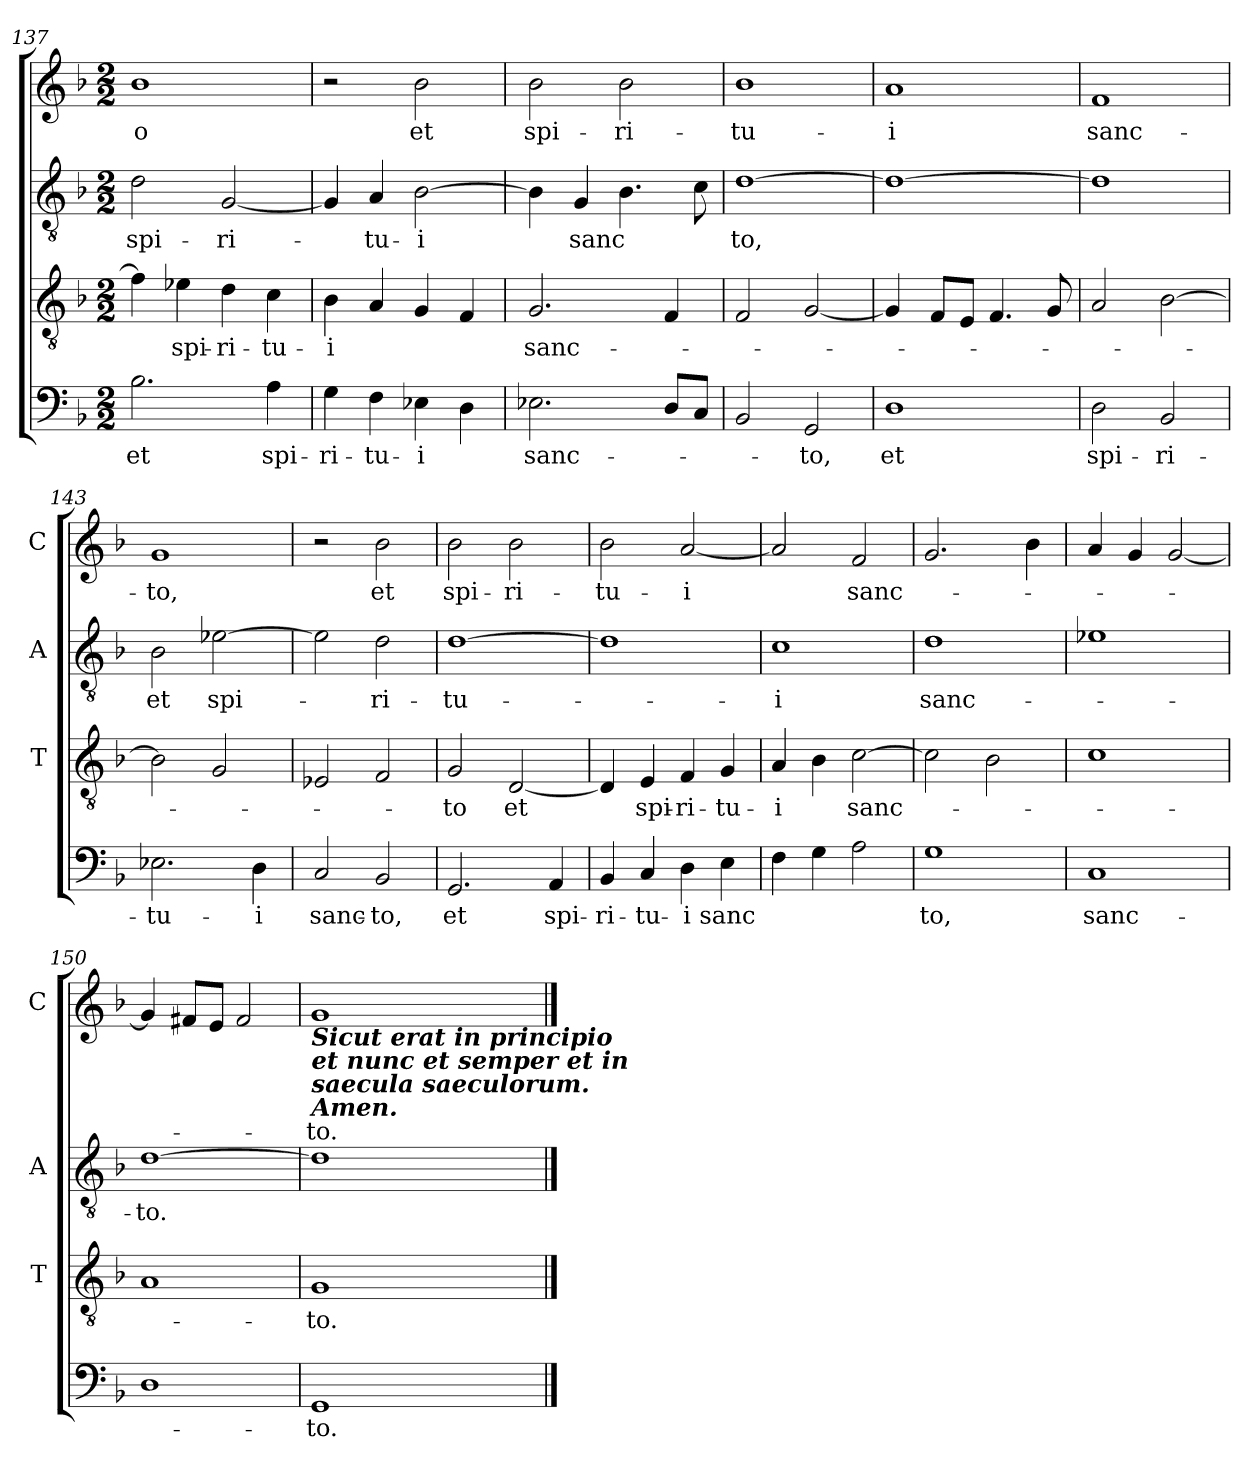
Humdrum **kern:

**kern	**text	**kern	**text	**kern	**text	**kern	**text
*part4	*part4	*part3	*part3	*part2	*part2	*part1	*part1
*staff4	*staff4	*staff3	*staff3	*staff2	*staff2	*staff1	*staff1
*	*	*I'T	*	*I'A	*	*I'C	*
*clefF4	*	*clefGv2	*	*clefGv2	*	*clefG2	*
*k[b-]	*	*k[b-]	*	*k[b-]	*	*k[b-]	*
*F:	*	*F:	*	*F:	*	*F:	*
*M2/2	*	*M2/2	*	*M2/2	*	*M2/2	*
=137	=137	=137	=137	=137	=137	=137	=137
!	!LO:LY:b	!	!	!	!LO:LY:b	!	!LO:LY:b
2.B-\	et	4f\]	.	2d\	spi-	1b-	-o
!	!	!	!LO:LY:b	!	!	!	!
.	.	4e-\	spi-	.	.	.	.
!	!	!	!LO:LY:b	!	!LO:LY:b	!	!
.	.	4d\	-ri-	[2G/	-ri-	.	.
!	!LO:LY:b	!	!LO:LY:b	!	!	!	!
4A\	spi-	4c\	-tu-	.	.	.	.
=138	=138	=138	=138	=138	=138	=138	=138
!	!LO:LY:b	!	!LO:LY:b	!	!	!	!
4G\	-ri-	4B-\	-i	4G/]	.	2r	.
!	!LO:LY:b	!	!	!	!LO:LY:b	!	!
4F\	-tu-	4A/	.	4A/	-tu-	.	.
!	!LO:LY:b	!	!	!	!LO:LY:b	!	!LO:LY:b
4E-X\	-i	4G/	.	[2B-\	-i	2b-\	et
4D\	.	4F/	.	.	.	.	.
=139	=139	=139	=139	=139	=139	=139	=139
!	!LO:LY:b	!	!LO:LY:b	!	!	!	!LO:LY:b
2.E-\	sanc-	2.G/	sanc-	4B-\]	.	2b-\	spi-
!	!	!	!	!	!LO:LY:b	!	!
.	.	.	.	4G/	sanc	.	.
!	!	!	!	!	!	!	!LO:LY:b
.	.	.	.	4.B-\	.	2b-\	-ri-
8D/L	.	4F/	.	.	.	.	.
8C/J	.	.	.	8c\	.	.	.
!!LO:LB:g=z
=140	=140	=140	=140	=140	=140	=140	=140
!	!	!	!	!	!LO:LY:b	!	!LO:LY:b
2BB-/	.	2F/	.	[1d	­to,	1b-	-­tu-
!	!LO:LY:b	!	!	!	!	!	!
2GG/	-to,	[2G/	.	.	.	.	.
=141	=141	=141	=141	=141	=141	=141	=141
!	!LO:LY:b	!	!	!	!	!	!LO:LY:b
1D	et	4G/]	.	1d_	.	1a	-i
.	.	8F/L	.	.	.	.	.
.	.	8E/J	.	.	.	.	.
.	.	4.F/	.	.	.	.	.
.	.	8G/	.	.	.	.	.
=142	=142	=142	=142	=142	=142	=142	=142
!	!LO:LY:b	!	!	!	!	!	!LO:LY:b
2D\	spi-	2A/	.	1d]	.	1f	sanc-
!	!LO:LY:b	!	!	!	!	!	!
2BB-/	-ri-	[2B-\	.	.	.	.	.
=143	=143	=143	=143	=143	=143	=143	=143
!	!LO:LY:b	!	!	!	!LO:LY:b	!	!LO:LY:b
2.E-\	-tu-	2B-\]	.	2B-\	et	1g	-to,
!	!	!	!	!	!LO:LY:b	!	!
.	.	2G/	.	[2e-\	spi-	.	.
!	!LO:LY:b	!	!	!	!	!	!
4D\	-i	.	.	.	.	.	.
=144	=144	=144	=144	=144	=144	=144	=144
!	!LO:LY:b	!	!	!	!	!	!
2C/	sanc-	2E-X/	.	2e-\]	.	2r	.
!	!LO:LY:b	!	!	!	!LO:LY:b	!	!LO:LY:b
2BB-/	-to,	2F/	.	2d\	-ri-	2b-\	et
=145	=145	=145	=145	=145	=145	=145	=145
!	!LO:LY:b	!	!LO:LY:b	!	!LO:LY:b	!	!LO:LY:b
2.GG/	et	2G/	-to	[1d	-tu-	2b-\	spi-
!	!	!	!LO:LY:b	!	!	!	!LO:LY:b
.	.	[2D/	et	.	.	2b-\	-ri-
!	!LO:LY:b	!	!	!	!	!	!
4AA/	spi-	.	.	.	.	.	.
=146	=146	=146	=146	=146	=146	=146	=146
!	!LO:LY:b	!	!	!	!	!	!LO:LY:b
4BB-/	-ri-	4D/]	.	1d]	.	2b-\	-tu-
!	!LO:LY:b	!	!LO:LY:b	!	!	!	!
4C/	-tu-	4E/	spi-	.	.	.	.
!	!LO:LY:b	!	!LO:LY:b	!	!	!	!LO:LY:b
4D\	-i	4F/	-ri-	.	.	[2a/	-i
!	!LO:LY:b	!	!LO:LY:b	!	!	!	!
4E\	sanc	4G/	-tu-	.	.	.	.
=147	=147	=147	=147	=147	=147	=147	=147
!	!	!	!LO:LY:b	!	!LO:LY:b	!	!
4F\	.	4A/	-i	1c	-i	2a/]	.
4G\	.	4B-\	.	.	.	.	.
!	!	!	!LO:LY:b	!	!	!	!LO:LY:b
2A\	.	[2c\	sanc-	.	.	2f/	sanc-
!!LO:LB:g=z
=148	=148	=148	=148	=148	=148	=148	=148
!	!LO:LY:b	!	!	!	!LO:LY:b	!	!
1G	­to,	2c\]	.	1d	sanc-	2.g/	.
.	.	2B-\	.	.	.	.	.
.	.	.	.	.	.	4b-\	.
=149	=149	=149	=149	=149	=149	=149	=149
!	!LO:LY:b	!	!	!	!	!	!
1C	sanc-	1c	.	1e-	.	4a/	.
.	.	.	.	.	.	4g/	.
.	.	.	.	.	.	[2g/	.
=150	=150	=150	=150	=150	=150	=150	=150
!	!	!	!	!	!LO:LY:b	!	!
1D	.	1A	.	[1d	-to.	4g/]	.
.	.	.	.	.	.	8f#/L	.
.	.	.	.	.	.	8e/J	.
.	.	.	.	.	.	2f#/	.
=151	=151	=151	=151	=151	=151	=151	=151
!	!	!	!	!	!	!LO:TX:b:Bi:t=Sicut erat in principio\net nunc et semper et in\nsaecula saeculorum.\nAmen.	!
!	!LO:LY:b	!	!LO:LY:b	!	!	!	!LO:LY:b
1GG	-to.	1G	-to.	1d]	.	1g	-to.
==	==	==	==	==	==	==	==
*-	*-	*-	*-	*-	*-	*-	*-
